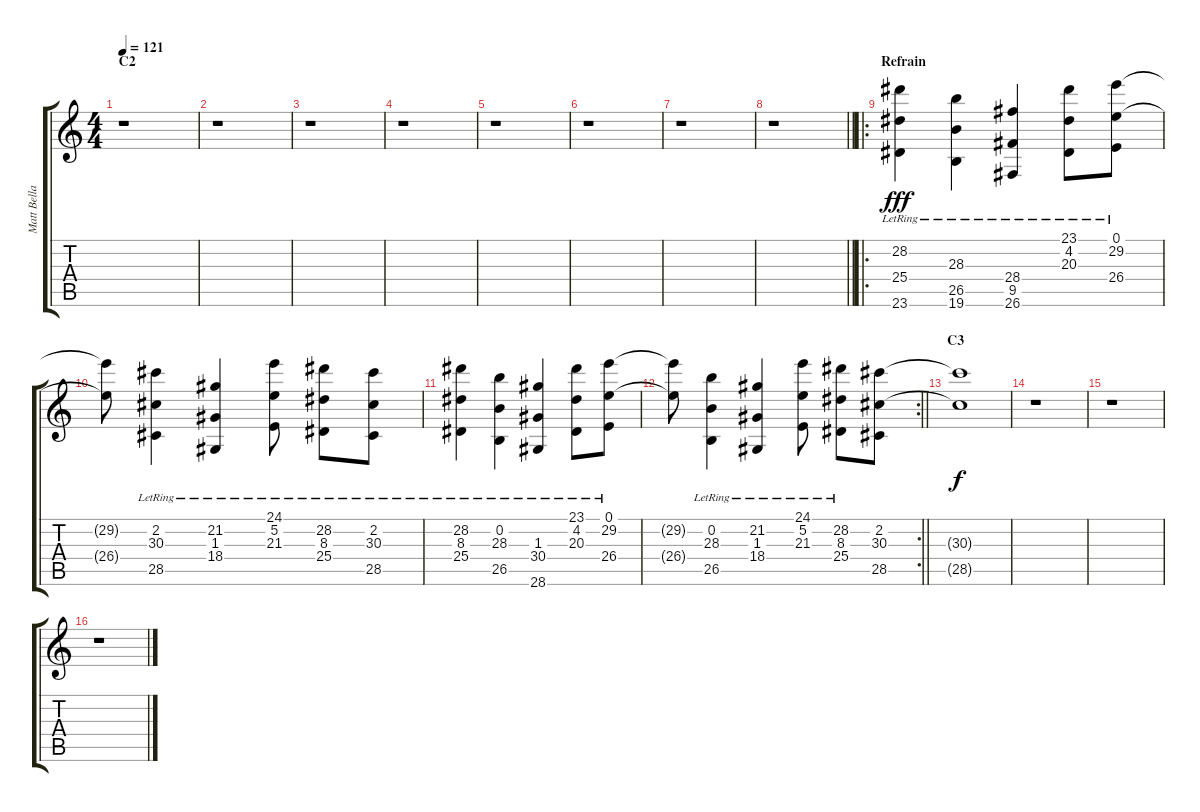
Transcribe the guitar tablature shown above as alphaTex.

\track ("Matt Bellamy (Piano)" "Matt Bella") {instrument electricgrandpiano}
\staff {score tabs}
\tuning (E4 B3 G3 D3 A2 E2) {hide}
\ts (4 4)
\section ("" "C2")
\tempo 121
\clef g2
\ks c
r.1{dy f} |
r.1 |
r.1 |
r.1 |
r.1 |
r.1 |
r.1 |
\barLineRight lightlight
r.1 |
\ro
\section ("" "Refrain")
(28.2{lr} 25.4{lr} 23.6).4{dy fff} (28.3{lr} 26.5{lr} 19.6).4 (28.4{lr} 9.5 26.6{lr}).4 (23.1{lr} 4.2 20.3{lr}).8 (0.1 29.2{lr} 26.4{lr}).8 |
(29.2{t} 26.4{t}).8 (2.2 30.3{lr} 28.5{lr}).4 (21.2{lr} 1.3 18.4{lr}).4 (24.1{lr} 5.2 21.3{lr}).8 (28.2{lr} 8.3 25.4{lr}).8 (2.2 30.3{lr} 28.5{lr}).8 |
(28.2{lr} 8.3 25.4{lr}).4 (0.2 28.3{lr} 26.5{lr}).4 (1.3 30.4{lr} 28.6{lr}).4 (23.1{lr} 4.2 20.3{lr}).8 (0.1 29.2{lr} 26.4{lr}).8 |
\rc 2
\barLineRight lightlight
(29.2{t} 26.4{t}).8 (0.2 28.3{lr} 26.5{lr}).4 (21.2{lr} 1.3 18.4{lr}).4 (24.1{lr} 5.2 21.3{lr}).8 (28.2{lr} 8.3 25.4{lr}).8 (2.2 30.3 28.5).8 |
\section ("" "C3")
(30.3{t} 28.5{t}).1{dy f} |
r.1 |
r.1 |
r.1
